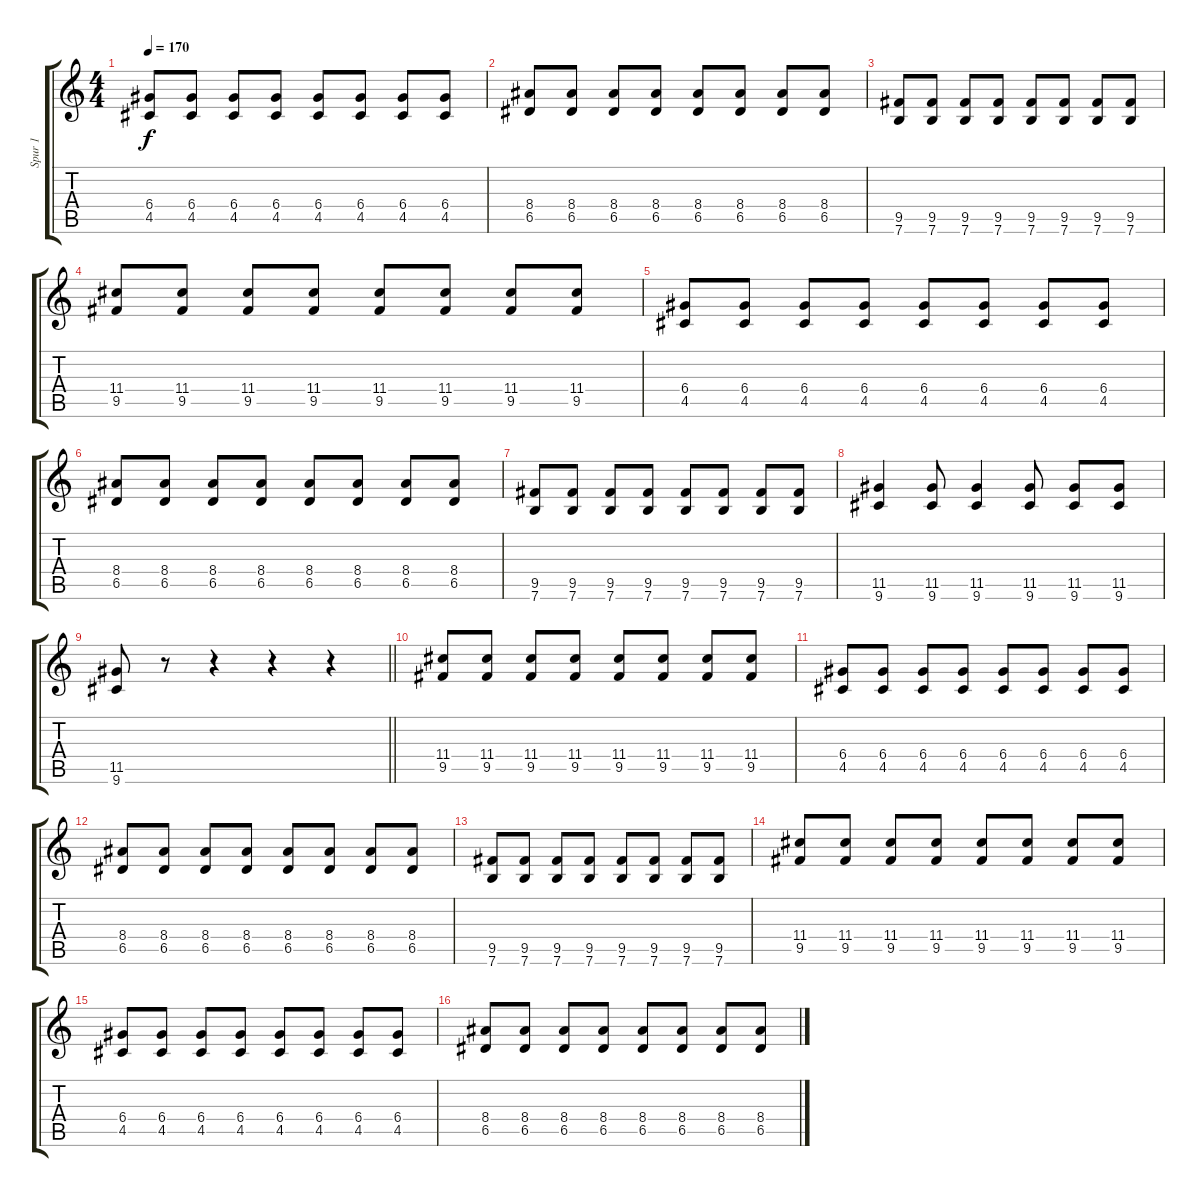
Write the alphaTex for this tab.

\track ("Spur 1" "Spur 1") {instrument overdrivenguitar}
\staff {score tabs}
\tuning (E4 B3 G3 D3 A2 E2) {hide}
\ts (4 4)
\tempo 170
\clef g2
\ks c
(6.4 4.5).8{dy f} (6.4 4.5).8 (6.4 4.5).8 (6.4 4.5).8 (6.4 4.5).8 (6.4 4.5).8 (6.4 4.5).8 (6.4 4.5).8 |
(8.4 6.5).8 (8.4 6.5).8 (8.4 6.5).8 (8.4 6.5).8 (8.4 6.5).8 (8.4 6.5).8 (8.4 6.5).8 (8.4 6.5).8 |
(9.5 7.6).8 (9.5 7.6).8 (9.5 7.6).8 (9.5 7.6).8 (9.5 7.6).8 (9.5 7.6).8 (9.5 7.6).8 (9.5 7.6).8 |
(11.4 9.5).8 (11.4 9.5).8 (11.4 9.5).8 (11.4 9.5).8 (11.4 9.5).8 (11.4 9.5).8 (11.4 9.5).8 (11.4 9.5).8 |
(6.4 4.5).8 (6.4 4.5).8 (6.4 4.5).8 (6.4 4.5).8 (6.4 4.5).8 (6.4 4.5).8 (6.4 4.5).8 (6.4 4.5).8 |
(8.4 6.5).8 (8.4 6.5).8 (8.4 6.5).8 (8.4 6.5).8 (8.4 6.5).8 (8.4 6.5).8 (8.4 6.5).8 (8.4 6.5).8 |
(9.5 7.6).8 (9.5 7.6).8 (9.5 7.6).8 (9.5 7.6).8 (9.5 7.6).8 (9.5 7.6).8 (9.5 7.6).8 (9.5 7.6).8 |
(11.5 9.6).4 (11.5 9.6).8 (11.5 9.6).4 (11.5 9.6).8 (11.5 9.6).8 (11.5 9.6).8 |
\barLineRight lightlight
(11.5 9.6).8 r.8 r.4 r.4 r.4 |
(11.4 9.5).8 (11.4 9.5).8 (11.4 9.5).8 (11.4 9.5).8 (11.4 9.5).8 (11.4 9.5).8 (11.4 9.5).8 (11.4 9.5).8 |
(6.4 4.5).8 (6.4 4.5).8 (6.4 4.5).8 (6.4 4.5).8 (6.4 4.5).8 (6.4 4.5).8 (6.4 4.5).8 (6.4 4.5).8 |
(8.4 6.5).8 (8.4 6.5).8 (8.4 6.5).8 (8.4 6.5).8 (8.4 6.5).8 (8.4 6.5).8 (8.4 6.5).8 (8.4 6.5).8 |
(9.5 7.6).8 (9.5 7.6).8 (9.5 7.6).8 (9.5 7.6).8 (9.5 7.6).8 (9.5 7.6).8 (9.5 7.6).8 (9.5 7.6).8 |
(11.4 9.5).8 (11.4 9.5).8 (11.4 9.5).8 (11.4 9.5).8 (11.4 9.5).8 (11.4 9.5).8 (11.4 9.5).8 (11.4 9.5).8 |
(6.4 4.5).8 (6.4 4.5).8 (6.4 4.5).8 (6.4 4.5).8 (6.4 4.5).8 (6.4 4.5).8 (6.4 4.5).8 (6.4 4.5).8 |
(8.4 6.5).8 (8.4 6.5).8 (8.4 6.5).8 (8.4 6.5).8 (8.4 6.5).8 (8.4 6.5).8 (8.4 6.5).8 (8.4 6.5).8
